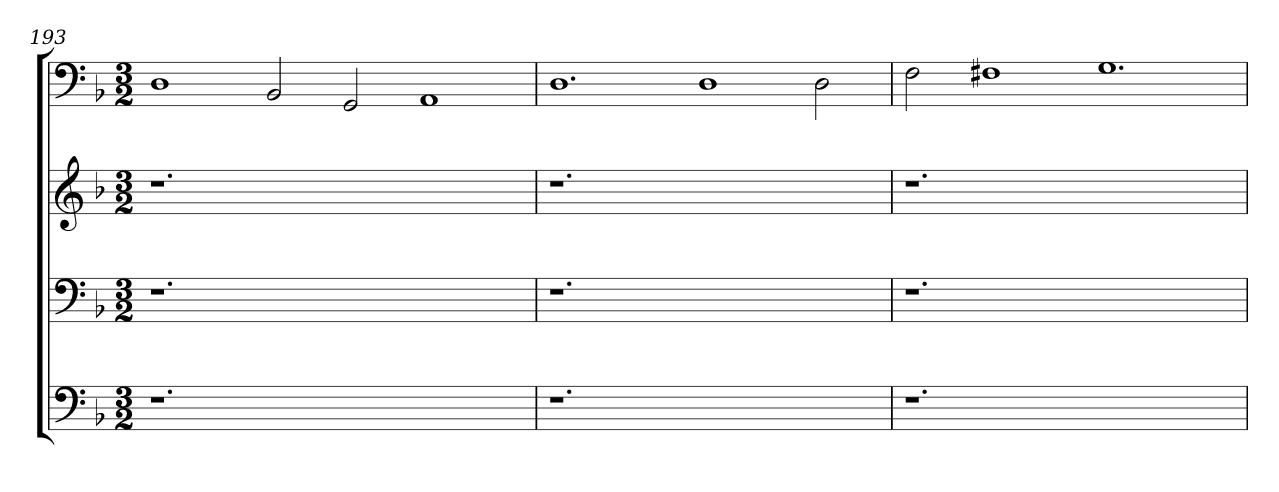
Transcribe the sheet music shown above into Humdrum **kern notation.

**kern	**kern	**kern	**kern
*part4	*part3	*part2	*part1
*staff4	*staff3	*staff2	*staff1
*clefF4	*clefF4	*clefG2	*clefF4
*k[b-]	*k[b-]	*k[b-]	*k[b-]
*F:	*F:	*F:	*F:
*M3/2	*M3/2	*M3/2	*M3/2
=193	=193	=193	=193
1.r	1.r	1.r	1D
.	.	.	2BB-/
1.ryy	1.ryy	1.ryy	2GG/
.	.	.	1AA<
=194	=194	=194	=194
1.r	1.r	1.r	1.D
1.ryy	1.ryy	1.ryy	1D
.	.	.	2D\
=195	=195	=195	=195
1.r	1.r	1.r	2F\
.	.	.	1F#X
1.ryy	1.ryy	1.ryy	1.G
=	=	=	=
*-	*-	*-	*-
